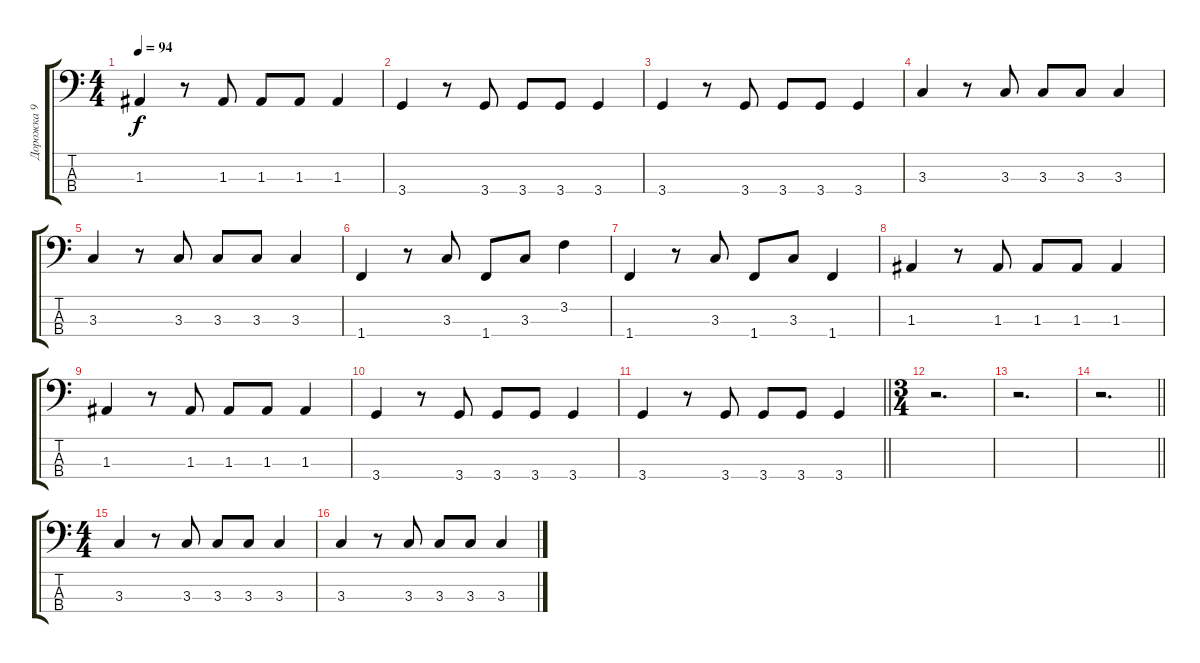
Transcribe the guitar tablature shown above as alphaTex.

\track ("Дорожка 9" "Дорожка 9") {instrument electricbassfinger}
\staff {score tabs}
\tuning (G2 D2 A1 E1) {hide}
\ts (4 4)
\tempo 94
\clef f4
\ks c
1.3.4{dy f} r.8 1.3.8 1.3.8 1.3.8 1.3.4 |
3.4.4 r.8 3.4.8 3.4.8 3.4.8 3.4.4 |
3.4.4 r.8 3.4.8 3.4.8 3.4.8 3.4.4 |
3.3.4 r.8 3.3.8 3.3.8 3.3.8 3.3.4 |
3.3.4 r.8 3.3.8 3.3.8 3.3.8 3.3.4 |
1.4.4 r.8 3.3.8 1.4.8 3.3.8 3.2.4 |
1.4.4 r.8 3.3.8 1.4.8 3.3.8 1.4.4 |
1.3.4 r.8 1.3.8 1.3.8 1.3.8 1.3.4 |
1.3.4 r.8 1.3.8 1.3.8 1.3.8 1.3.4 |
3.4.4 r.8 3.4.8 3.4.8 3.4.8 3.4.4 |
\barLineRight lightlight
3.4.4 r.8 3.4.8 3.4.8 3.4.8 3.4.4 |
\ts (3 4)
r.2{d} |
r.2{d} |
\barLineRight lightlight
r.2{d} |
\ts (4 4)
3.3.4 r.8 3.3.8 3.3.8 3.3.8 3.3.4 |
3.3.4 r.8 3.3.8 3.3.8 3.3.8 3.3.4
